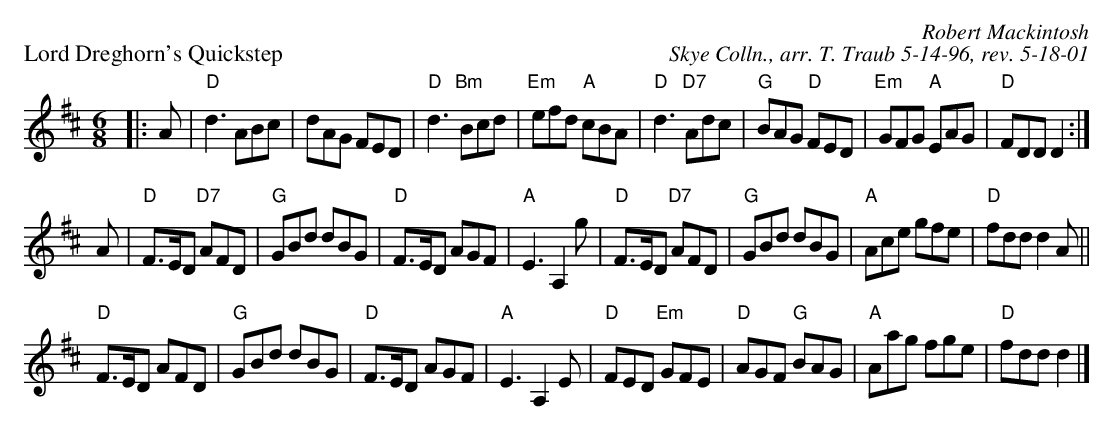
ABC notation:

X:1
P: Lord Dreghorn's Quickstep
C: Robert Mackintosh
C: Skye Colln., arr. T. Traub 5-14-96, rev. 5-18-01
M: 6/8
K: D
|: A |"D"d3 ABc|dAG FED|"D"d3 "Bm"Bcd|"Em"efd "A"cBA|"D"d3 "D7"Adc|"G"BAG "D"FED| "Em"GFG "A"EAG|"D"FDD D2 :|
A|"D"F>ED "D7"AFD|"G"GBd dBG|"D"F>ED AGF|"A"E3 A,2 g|"D"F>ED "D7"AFD|"G"GBd dBG|"A"Ace gfe|"D"fdd d2 A||
"D"F>ED AFD|"G"GBd dBG|"D"F>ED AGF|"A"E3 A,2 E|"D"FED "Em"GFE|"D"AGF "G"BAG|"A"Aag fge|"D"fdd d2 |]
